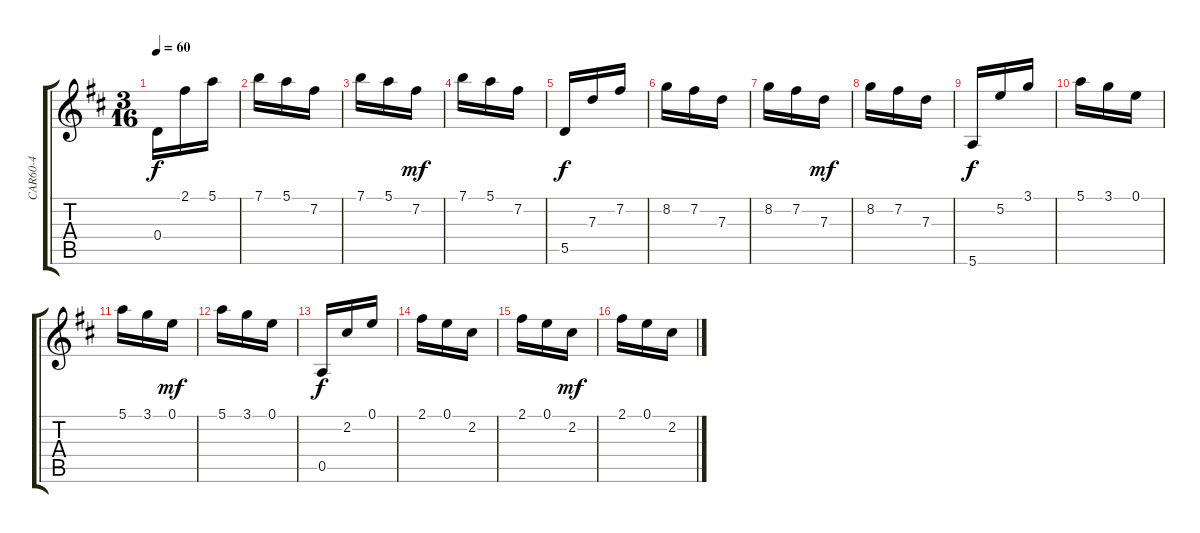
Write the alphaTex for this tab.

\track ("CAR60-4             " "CAR60-4   ") {instrument acousticguitarnylon}
\staff {score tabs}
\tuning (E4 B3 G3 D3 A2 E2) {hide}
\ts (3 16)
\tempo 60
\clef g2
\ks d
0.4.16{dy f} 2.1.16 5.1.16 |
7.1.16 5.1.16 7.2.16 |
7.1.16 5.1.16 7.2.16{dy mf} |
7.1.16 5.1.16 7.2.16 |
5.5.16{dy f} 7.3.16 7.2.16 |
8.2.16 7.2.16 7.3.16 |
8.2.16 7.2.16 7.3.16{dy mf} |
8.2.16 7.2.16 7.3.16 |
5.6.16{dy f} 5.2.16 3.1.16 |
5.1.16 3.1.16 0.1.16 |
5.1.16 3.1.16 0.1.16{dy mf} |
5.1.16 3.1.16 0.1.16 |
0.5.16{dy f} 2.2.16 0.1.16 |
2.1.16 0.1.16 2.2.16 |
2.1.16 0.1.16 2.2.16{dy mf} |
2.1.16 0.1.16 2.2.16
